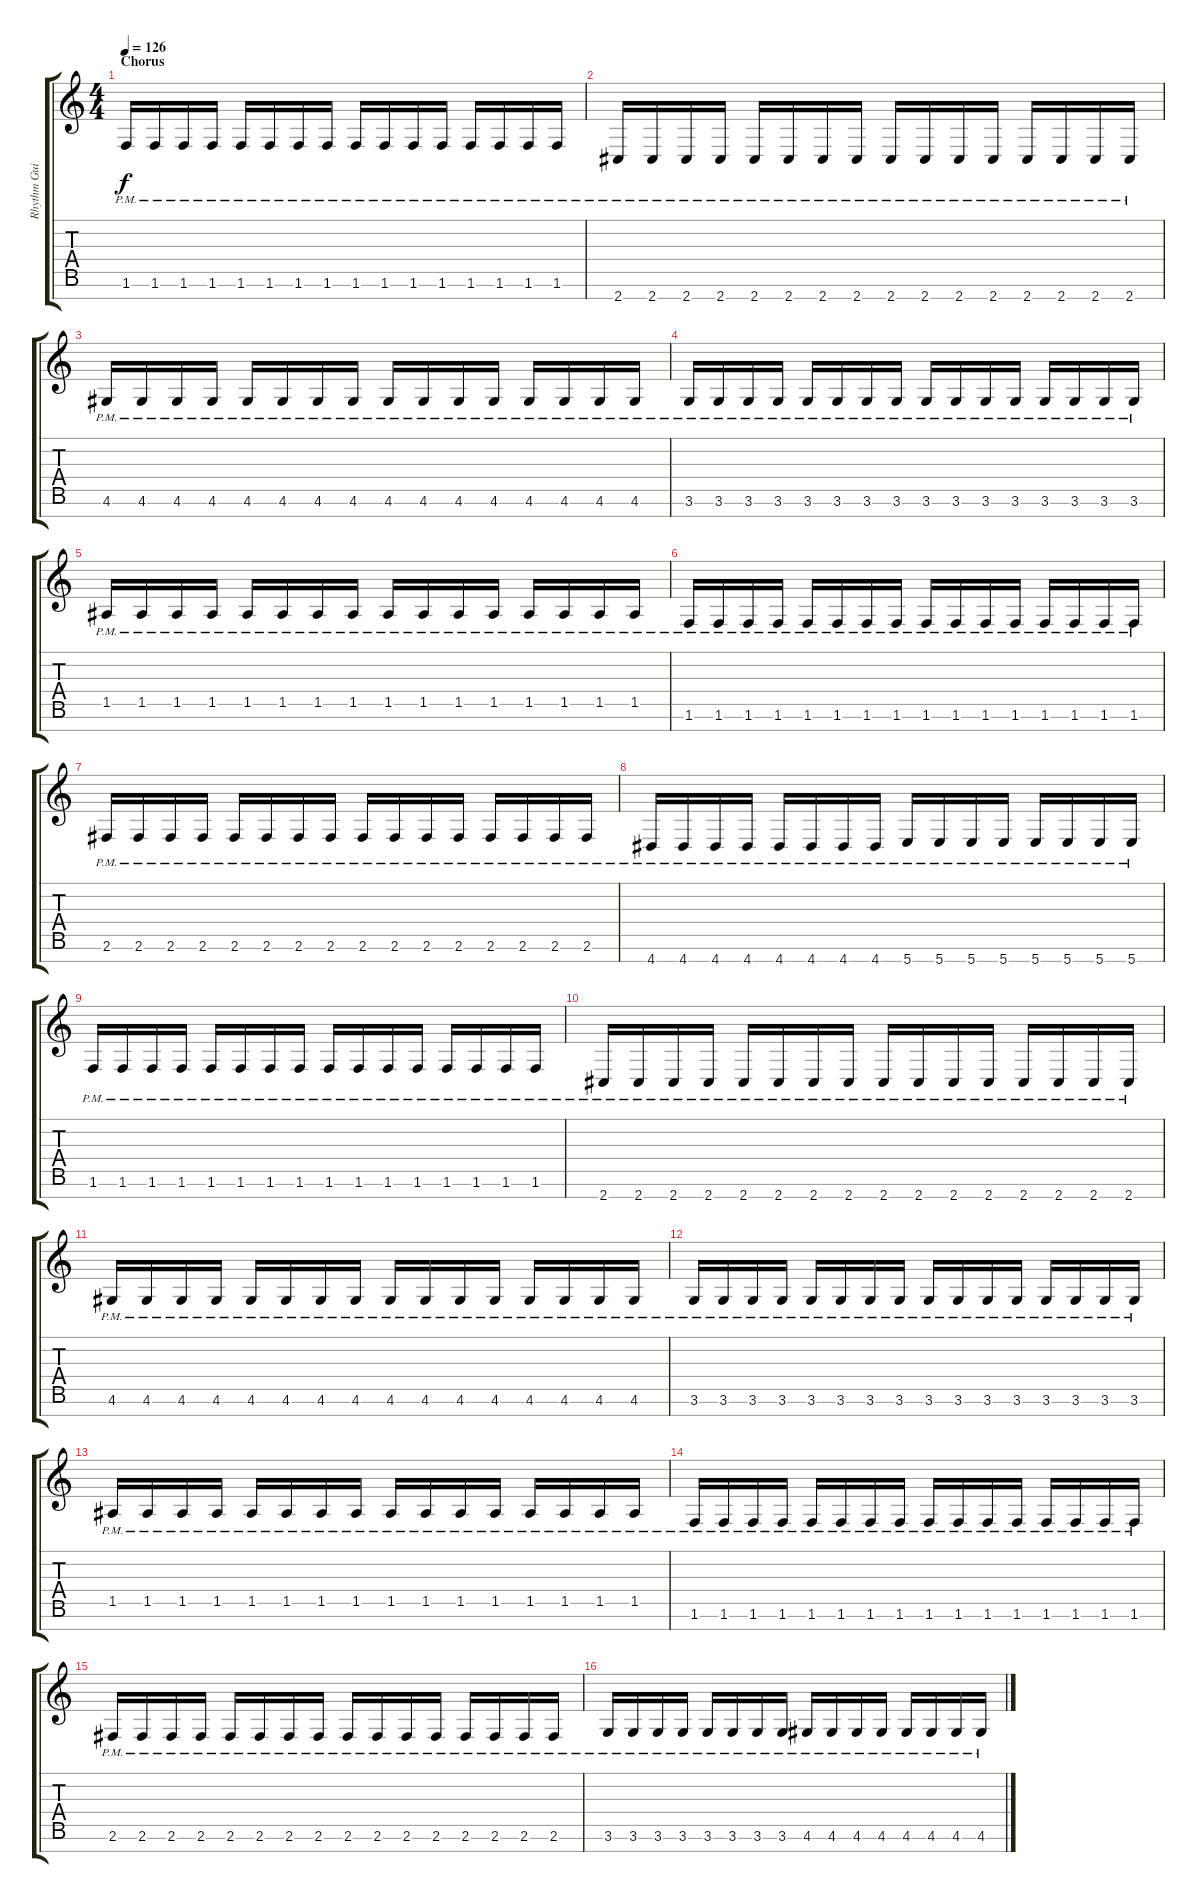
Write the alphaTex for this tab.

\track ("Rhythm Guitar" "Rhythm Gui") {instrument distortionguitar}
\staff {score tabs}
\tuning (E4 B3 G3 D3 A2 E2 B1) {hide}
\ts (4 4)
\section ("" "Chorus")
\tempo 126
\clef g2
\ks c
1.6{pm}.16{dy f} 1.6{pm}.16 1.6{pm}.16 1.6{pm}.16 1.6{pm}.16 1.6{pm}.16 1.6{pm}.16 1.6{pm}.16 1.6{pm}.16 1.6{pm}.16 1.6{pm}.16 1.6{pm}.16 1.6{pm}.16 1.6{pm}.16 1.6{pm}.16 1.6{pm}.16 |
2.7{pm}.16 2.7{pm}.16 2.7{pm}.16 2.7{pm}.16 2.7{pm}.16 2.7{pm}.16 2.7{pm}.16 2.7{pm}.16 2.7{pm}.16 2.7{pm}.16 2.7{pm}.16 2.7{pm}.16 2.7{pm}.16 2.7{pm}.16 2.7{pm}.16 2.7{pm}.16 |
4.6{pm}.16 4.6{pm}.16 4.6{pm}.16 4.6{pm}.16 4.6{pm}.16 4.6{pm}.16 4.6{pm}.16 4.6{pm}.16 4.6{pm}.16 4.6{pm}.16 4.6{pm}.16 4.6{pm}.16 4.6{pm}.16 4.6{pm}.16 4.6{pm}.16 4.6{pm}.16 |
3.6{pm}.16 3.6{pm}.16 3.6{pm}.16 3.6{pm}.16 3.6{pm}.16 3.6{pm}.16 3.6{pm}.16 3.6{pm}.16 3.6{pm}.16 3.6{pm}.16 3.6{pm}.16 3.6{pm}.16 3.6{pm}.16 3.6{pm}.16 3.6{pm}.16 3.6{pm}.16 |
1.5{pm}.16 1.5{pm}.16 1.5{pm}.16 1.5{pm}.16 1.5{pm}.16 1.5{pm}.16 1.5{pm}.16 1.5{pm}.16 1.5{pm}.16 1.5{pm}.16 1.5{pm}.16 1.5{pm}.16 1.5{pm}.16 1.5{pm}.16 1.5{pm}.16 1.5{pm}.16 |
1.6{pm}.16 1.6{pm}.16 1.6{pm}.16 1.6{pm}.16 1.6{pm}.16 1.6{pm}.16 1.6{pm}.16 1.6{pm}.16 1.6{pm}.16 1.6{pm}.16 1.6{pm}.16 1.6{pm}.16 1.6{pm}.16 1.6{pm}.16 1.6{pm}.16 1.6{pm}.16 |
2.6{pm}.16 2.6{pm}.16 2.6{pm}.16 2.6{pm}.16 2.6{pm}.16 2.6{pm}.16 2.6{pm}.16 2.6{pm}.16 2.6{pm}.16 2.6{pm}.16 2.6{pm}.16 2.6{pm}.16 2.6{pm}.16 2.6{pm}.16 2.6{pm}.16 2.6{pm}.16 |
4.7{pm}.16 4.7{pm}.16 4.7{pm}.16 4.7{pm}.16 4.7{pm}.16 4.7{pm}.16 4.7{pm}.16 4.7{pm}.16 5.7{pm}.16 5.7{pm}.16 5.7{pm}.16 5.7{pm}.16 5.7{pm}.16 5.7{pm}.16 5.7{pm}.16 5.7{pm}.16 |
1.6{pm}.16 1.6{pm}.16 1.6{pm}.16 1.6{pm}.16 1.6{pm}.16 1.6{pm}.16 1.6{pm}.16 1.6{pm}.16 1.6{pm}.16 1.6{pm}.16 1.6{pm}.16 1.6{pm}.16 1.6{pm}.16 1.6{pm}.16 1.6{pm}.16 1.6{pm}.16 |
2.7{pm}.16 2.7{pm}.16 2.7{pm}.16 2.7{pm}.16 2.7{pm}.16 2.7{pm}.16 2.7{pm}.16 2.7{pm}.16 2.7{pm}.16 2.7{pm}.16 2.7{pm}.16 2.7{pm}.16 2.7{pm}.16 2.7{pm}.16 2.7{pm}.16 2.7{pm}.16 |
4.6{pm}.16 4.6{pm}.16 4.6{pm}.16 4.6{pm}.16 4.6{pm}.16 4.6{pm}.16 4.6{pm}.16 4.6{pm}.16 4.6{pm}.16 4.6{pm}.16 4.6{pm}.16 4.6{pm}.16 4.6{pm}.16 4.6{pm}.16 4.6{pm}.16 4.6{pm}.16 |
3.6{pm}.16 3.6{pm}.16 3.6{pm}.16 3.6{pm}.16 3.6{pm}.16 3.6{pm}.16 3.6{pm}.16 3.6{pm}.16 3.6{pm}.16 3.6{pm}.16 3.6{pm}.16 3.6{pm}.16 3.6{pm}.16 3.6{pm}.16 3.6{pm}.16 3.6{pm}.16 |
1.5{pm}.16 1.5{pm}.16 1.5{pm}.16 1.5{pm}.16 1.5{pm}.16 1.5{pm}.16 1.5{pm}.16 1.5{pm}.16 1.5{pm}.16 1.5{pm}.16 1.5{pm}.16 1.5{pm}.16 1.5{pm}.16 1.5{pm}.16 1.5{pm}.16 1.5{pm}.16 |
1.6{pm}.16 1.6{pm}.16 1.6{pm}.16 1.6{pm}.16 1.6{pm}.16 1.6{pm}.16 1.6{pm}.16 1.6{pm}.16 1.6{pm}.16 1.6{pm}.16 1.6{pm}.16 1.6{pm}.16 1.6{pm}.16 1.6{pm}.16 1.6{pm}.16 1.6{pm}.16 |
2.6{pm}.16 2.6{pm}.16 2.6{pm}.16 2.6{pm}.16 2.6{pm}.16 2.6{pm}.16 2.6{pm}.16 2.6{pm}.16 2.6{pm}.16 2.6{pm}.16 2.6{pm}.16 2.6{pm}.16 2.6{pm}.16 2.6{pm}.16 2.6{pm}.16 2.6{pm}.16 |
3.6{pm}.16 3.6{pm}.16 3.6{pm}.16 3.6{pm}.16 3.6{pm}.16 3.6{pm}.16 3.6{pm}.16 3.6{pm}.16 4.6{pm}.16 4.6{pm}.16 4.6{pm}.16 4.6{pm}.16 4.6{pm}.16 4.6{pm}.16 4.6{pm}.16 4.6{pm}.16
